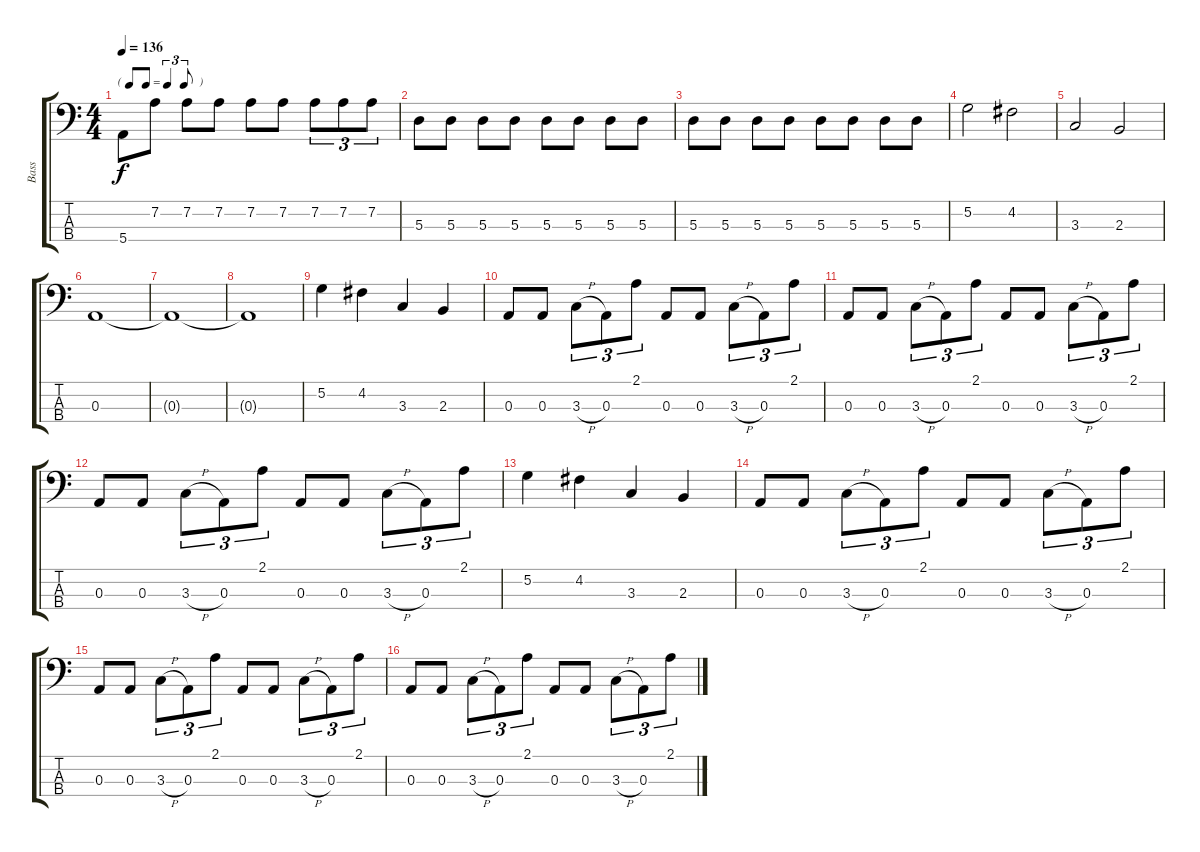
\track ("Bass" "Bass") {instrument electricbassfinger}
\staff {score tabs}
\tuning (G2 D2 A1 E1) {hide}
\ts (4 4)
\tf triplet8th
\tempo 136
\clef f4
\ks c
5.4.8{dy f} 7.2.8 7.2.8 7.2.8 7.2.8 7.2.8 7.2.8{tu (3 2)} 7.2.8{tu (3 2)} 7.2.8{tu (3 2)} |
5.3.8 5.3.8 5.3.8 5.3.8 5.3.8 5.3.8 5.3.8 5.3.8 |
5.3.8 5.3.8 5.3.8 5.3.8 5.3.8 5.3.8 5.3.8 5.3.8 |
5.2.2 4.2.2 |
3.3.2 2.3.2 |
0.3.1 |
0.3{t}.1 |
0.3{t}.1 |
5.2.4 4.2.4 3.3.4 2.3.4 |
0.3.8 0.3.8 3.3{h}.8{tu (3 2)} 0.3.8{tu (3 2)} 2.1.8{tu (3 2)} 0.3.8 0.3.8 3.3{h}.8{tu (3 2)} 0.3.8{tu (3 2)} 2.1.8{tu (3 2)} |
0.3.8 0.3.8 3.3{h}.8{tu (3 2)} 0.3.8{tu (3 2)} 2.1.8{tu (3 2)} 0.3.8 0.3.8 3.3{h}.8{tu (3 2)} 0.3.8{tu (3 2)} 2.1.8{tu (3 2)} |
0.3.8 0.3.8 3.3{h}.8{tu (3 2)} 0.3.8{tu (3 2)} 2.1.8{tu (3 2)} 0.3.8 0.3.8 3.3{h}.8{tu (3 2)} 0.3.8{tu (3 2)} 2.1.8{tu (3 2)} |
5.2.4 4.2.4 3.3.4 2.3.4 |
0.3.8 0.3.8 3.3{h}.8{tu (3 2)} 0.3.8{tu (3 2)} 2.1.8{tu (3 2)} 0.3.8 0.3.8 3.3{h}.8{tu (3 2)} 0.3.8{tu (3 2)} 2.1.8{tu (3 2)} |
0.3.8 0.3.8 3.3{h}.8{tu (3 2)} 0.3.8{tu (3 2)} 2.1.8{tu (3 2)} 0.3.8 0.3.8 3.3{h}.8{tu (3 2)} 0.3.8{tu (3 2)} 2.1.8{tu (3 2)} |
0.3.8 0.3.8 3.3{h}.8{tu (3 2)} 0.3.8{tu (3 2)} 2.1.8{tu (3 2)} 0.3.8 0.3.8 3.3{h}.8{tu (3 2)} 0.3.8{tu (3 2)} 2.1.8{tu (3 2)}
